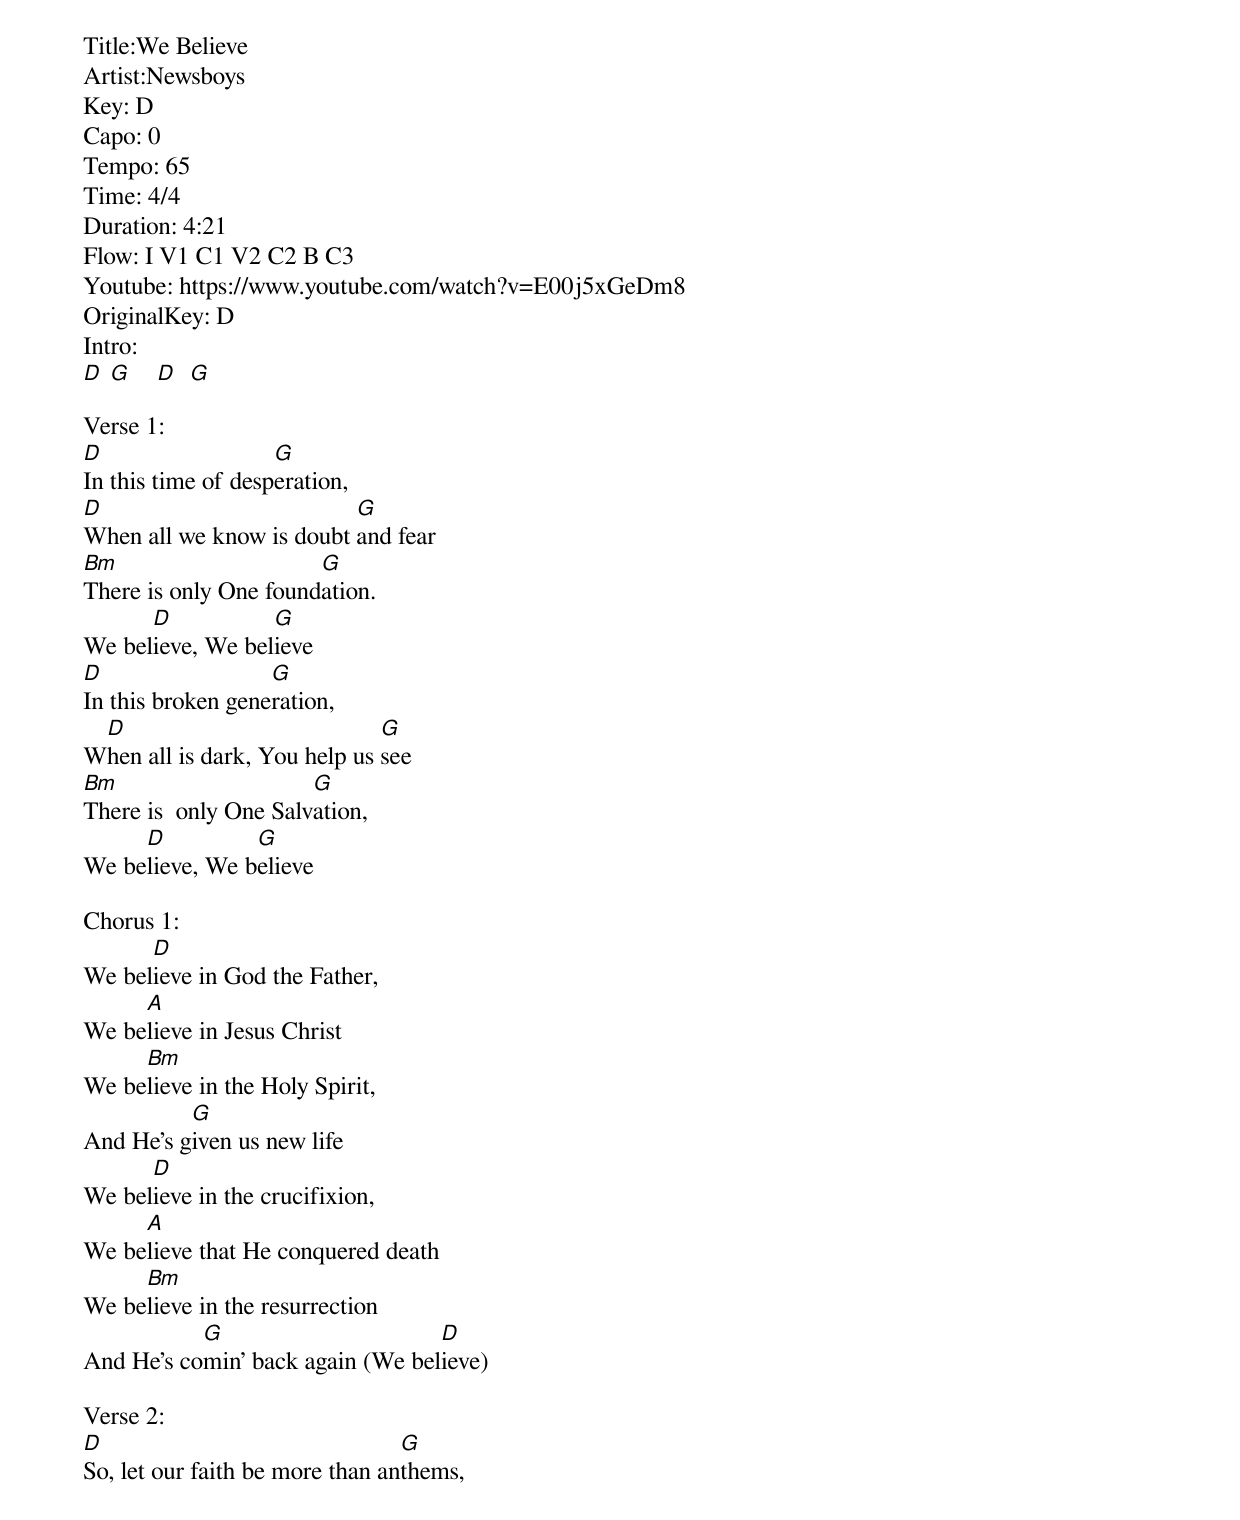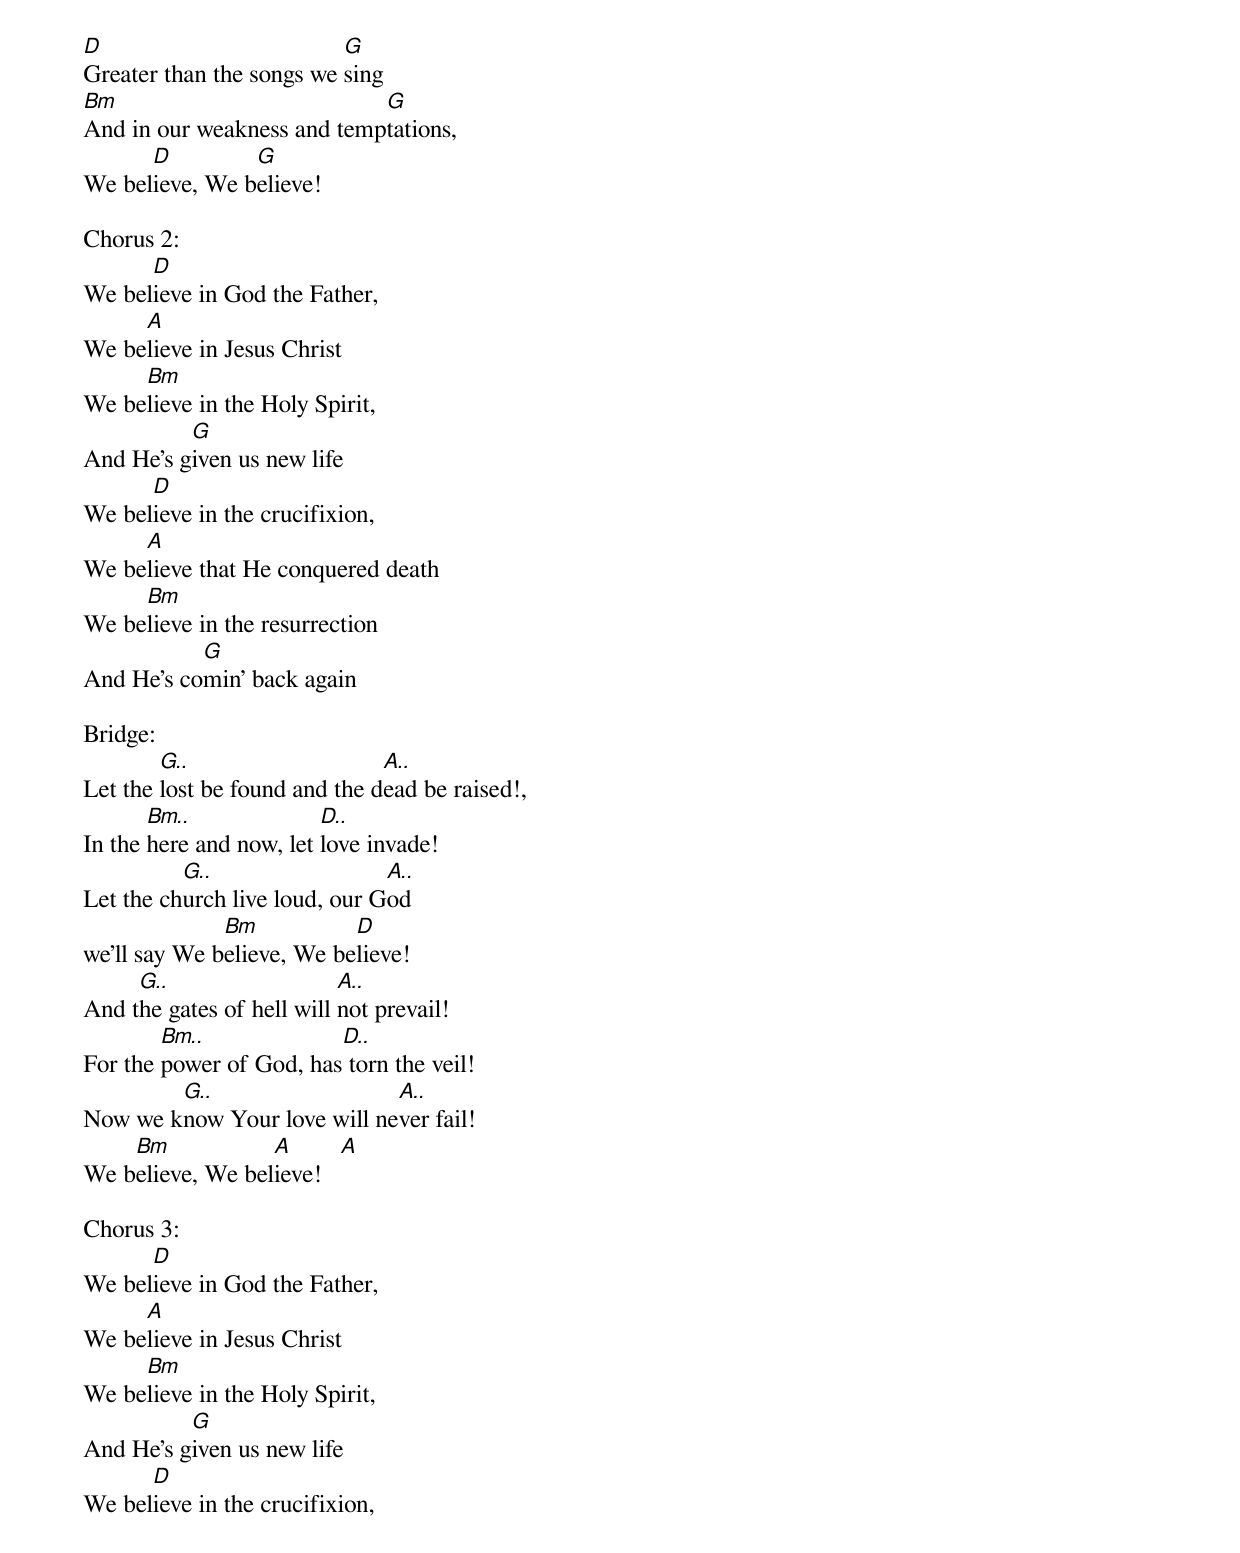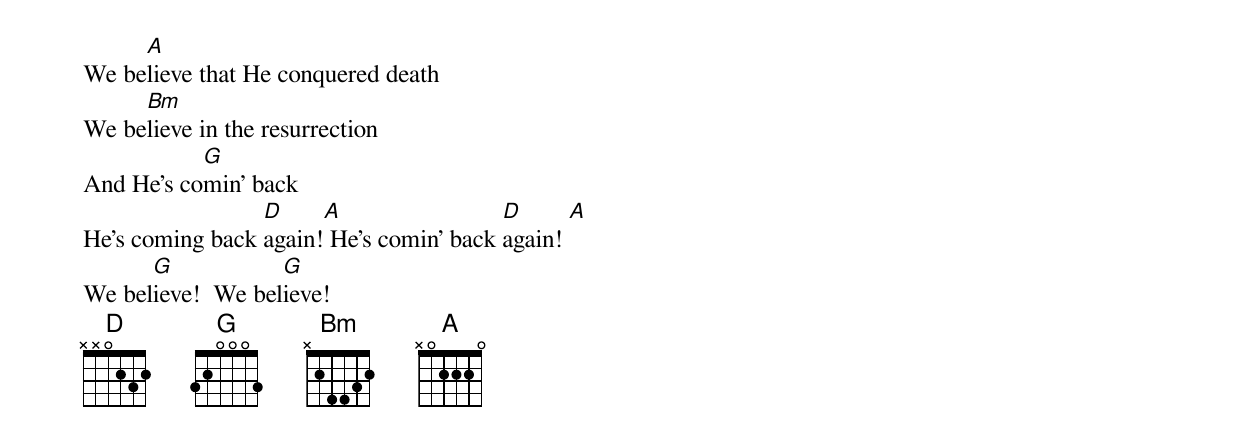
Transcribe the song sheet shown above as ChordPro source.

Title:We Believe
Artist:Newsboys
Key: D
Capo: 0
Tempo: 65
Time: 4/4
Duration: 4:21
Flow: I V1 C1 V2 C2 B C3
Youtube: https://www.youtube.com/watch?v=E00j5xGeDm8
OriginalKey: D
Intro:
[D] [G]    [D]  [G]

Verse 1:
[D]In this time of desp[G]eration,
[D]When all we know is doubt [G]and fear
[Bm]There is only One found[G]ation.
We bel[D]ieve, We bel[G]ieve
[D]In this broken gene[G]ration,
W[D]hen all is dark, You help us [G]see
[Bm]There is  only One Salv[G]ation,
We be[D]lieve, We b[G]elieve

Chorus 1:
We bel[D]ieve in God the Father,
We be[A]lieve in Jesus Christ
We be[Bm]lieve in the Holy Spirit,
And He's g[G]iven us new life
We bel[D]ieve in the crucifixion,
We be[A]lieve that He conquered death
We be[Bm]lieve in the resurrection
And He's co[G]min' back again (We bel[D]ieve)

Verse 2:
[D]So, let our faith be more than an[G]thems,
[D]Greater than the songs we [G]sing
[Bm]And in our weakness and temp[G]tations,
We bel[D]ieve, We b[G]elieve!

Chorus 2:
We bel[D]ieve in God the Father,
We be[A]lieve in Jesus Christ
We be[Bm]lieve in the Holy Spirit,
And He's g[G]iven us new life
We bel[D]ieve in the crucifixion,
We be[A]lieve that He conquered death
We be[Bm]lieve in the resurrection
And He's co[G]min' back again

Bridge:
Let the [G..]lost be found and the d[A..]ead be raised!,
In the [Bm..]here and now, let [D..]love invade!
Let the ch[G..]urch live loud, our G[A..]od
we'll say We b[Bm]elieve, We be[D]lieve!
And t[G..]he gates of hell will [A..]not prevail!
For the [Bm..]power of God, has[D..] torn the veil!
Now we k[G..]now Your love will ne[A..]ver fail!
We b[Bm]elieve, We bel[A]ieve!   [A]

Chorus 3:
We bel[D]ieve in God the Father,
We be[A]lieve in Jesus Christ
We be[Bm]lieve in the Holy Spirit,
And He's g[G]iven us new life
We bel[D]ieve in the crucifixion,
We be[A]lieve that He conquered death
We be[Bm]lieve in the resurrection
And He's co[G]min' back
He's coming back [D]again![A] He's comin' back [D]again! [A]
We bel[G]ieve!  We bel[G]ieve!
